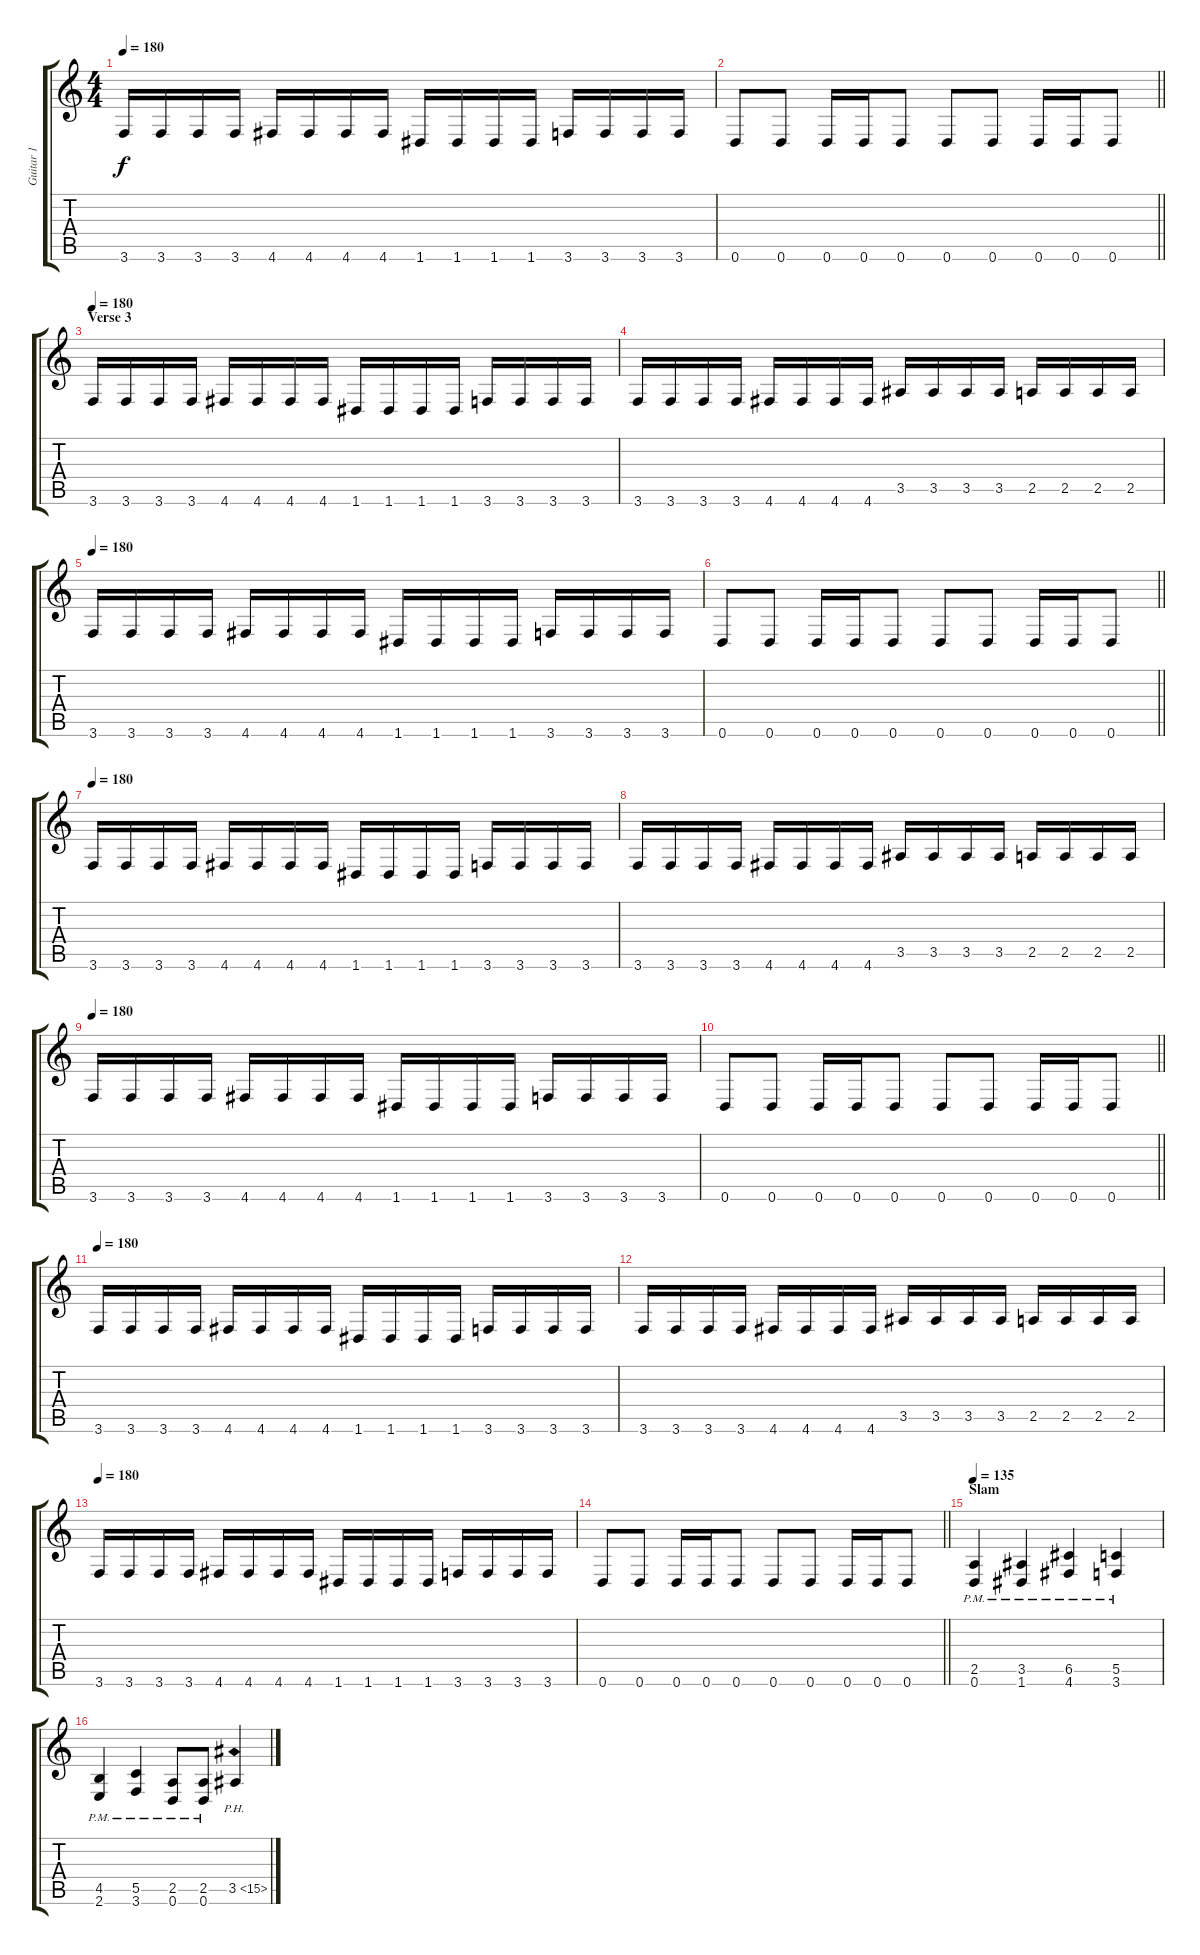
\track ("Guitar 1" "Guitar 1") {instrument distortionguitar}
\staff {score tabs}
\tuning (D4 A3 F3 C3 G2 D2) {hide}
\ts (4 4)
\tempo 180
\clef g2
\ks c
3.6.16{dy f} 3.6.16 3.6.16 3.6.16 4.6.16 4.6.16 4.6.16 4.6.16 1.6.16 1.6.16 1.6.16 1.6.16 3.6.16 3.6.16 3.6.16 3.6.16 |
\barLineRight lightlight
0.6.8 0.6.8 0.6.16 0.6.16 0.6.8 0.6.8 0.6.8 0.6.16 0.6.16 0.6.8 |
\section ("" "Verse 3")
\tempo 180
3.6.16 3.6.16 3.6.16 3.6.16 4.6.16 4.6.16 4.6.16 4.6.16 1.6.16 1.6.16 1.6.16 1.6.16 3.6.16 3.6.16 3.6.16 3.6.16 |
3.6.16 3.6.16 3.6.16 3.6.16 4.6.16 4.6.16 4.6.16 4.6.16 3.5.16 3.5.16 3.5.16 3.5.16 2.5.16 2.5.16 2.5.16 2.5.16 |
\tempo 180
3.6.16 3.6.16 3.6.16 3.6.16 4.6.16 4.6.16 4.6.16 4.6.16 1.6.16 1.6.16 1.6.16 1.6.16 3.6.16 3.6.16 3.6.16 3.6.16 |
\barLineRight lightlight
0.6.8 0.6.8 0.6.16 0.6.16 0.6.8 0.6.8 0.6.8 0.6.16 0.6.16 0.6.8 |
\tempo 180
3.6.16 3.6.16 3.6.16 3.6.16 4.6.16 4.6.16 4.6.16 4.6.16 1.6.16 1.6.16 1.6.16 1.6.16 3.6.16 3.6.16 3.6.16 3.6.16 |
3.6.16 3.6.16 3.6.16 3.6.16 4.6.16 4.6.16 4.6.16 4.6.16 3.5.16 3.5.16 3.5.16 3.5.16 2.5.16 2.5.16 2.5.16 2.5.16 |
\tempo 180
3.6.16 3.6.16 3.6.16 3.6.16 4.6.16 4.6.16 4.6.16 4.6.16 1.6.16 1.6.16 1.6.16 1.6.16 3.6.16 3.6.16 3.6.16 3.6.16 |
\barLineRight lightlight
0.6.8 0.6.8 0.6.16 0.6.16 0.6.8 0.6.8 0.6.8 0.6.16 0.6.16 0.6.8 |
\tempo 180
3.6.16 3.6.16 3.6.16 3.6.16 4.6.16 4.6.16 4.6.16 4.6.16 1.6.16 1.6.16 1.6.16 1.6.16 3.6.16 3.6.16 3.6.16 3.6.16 |
3.6.16 3.6.16 3.6.16 3.6.16 4.6.16 4.6.16 4.6.16 4.6.16 3.5.16 3.5.16 3.5.16 3.5.16 2.5.16 2.5.16 2.5.16 2.5.16 |
\tempo 180
3.6.16 3.6.16 3.6.16 3.6.16 4.6.16 4.6.16 4.6.16 4.6.16 1.6.16 1.6.16 1.6.16 1.6.16 3.6.16 3.6.16 3.6.16 3.6.16 |
\barLineRight lightlight
0.6.8 0.6.8 0.6.16 0.6.16 0.6.8 0.6.8 0.6.8 0.6.16 0.6.16 0.6.8 |
\section ("" "Slam")
\tempo 135
(2.5{pm} 0.6{pm}).4 (3.5{pm} 1.6{pm}).4 (6.5{pm} 4.6{pm}).4 (5.5{pm} 3.6{pm}).4 |
(4.5{pm} 2.6{pm}).4 (5.5{pm} 3.6{pm}).4 (2.5{pm} 0.6{pm}).8 (2.5{pm} 0.6{pm}).8 3.5{ph 12}.4
